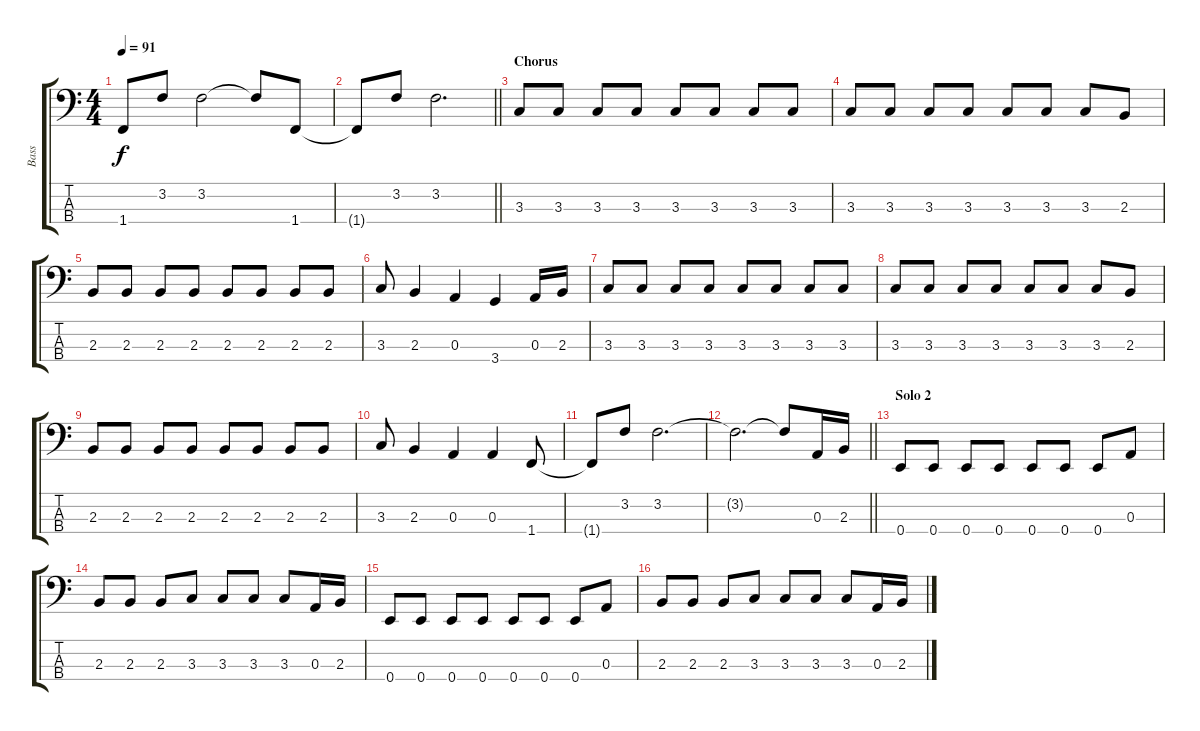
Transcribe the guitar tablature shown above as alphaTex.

\track ("Bass" "Bass") {instrument electricbassfinger}
\staff {score tabs}
\tuning (G2 D2 A1 E1) {hide}
\ts (4 4)
\tempo 91
\clef f4
\ks c
1.4{t}.8{dy f} 3.2.8 3.2.2 3.2{t}.8 1.4.8 |
\barLineRight lightlight
1.4{t}.8 3.2.8 3.2.2{d} |
\section ("" "Chorus")
3.3.8 3.3.8 3.3.8 3.3.8 3.3.8 3.3.8 3.3.8 3.3.8 |
3.3.8 3.3.8 3.3.8 3.3.8 3.3.8 3.3.8 3.3.8 2.3.8 |
2.3.8 2.3.8 2.3.8 2.3.8 2.3.8 2.3.8 2.3.8 2.3.8 |
3.3.8 2.3.4 0.3.4 3.4.4 0.3.16 2.3.16 |
3.3.8 3.3.8 3.3.8 3.3.8 3.3.8 3.3.8 3.3.8 3.3.8 |
3.3.8 3.3.8 3.3.8 3.3.8 3.3.8 3.3.8 3.3.8 2.3.8 |
2.3.8 2.3.8 2.3.8 2.3.8 2.3.8 2.3.8 2.3.8 2.3.8 |
3.3.8 2.3.4 0.3.4 0.3.4 1.4.8 |
1.4{t}.8 3.2.8 3.2.2{d} |
\barLineRight lightlight
3.2{t}.2{d} 3.2{t}.8 0.3.16 2.3.16 |
\section ("" "Solo 2")
0.4.8 0.4.8 0.4.8 0.4.8 0.4.8 0.4.8 0.4.8 0.3.8 |
2.3.8 2.3.8 2.3.8 3.3.8 3.3.8 3.3.8 3.3.8 0.3.16 2.3.16 |
0.4.8 0.4.8 0.4.8 0.4.8 0.4.8 0.4.8 0.4.8 0.3.8 |
2.3.8 2.3.8 2.3.8 3.3.8 3.3.8 3.3.8 3.3.8 0.3.16 2.3.16
